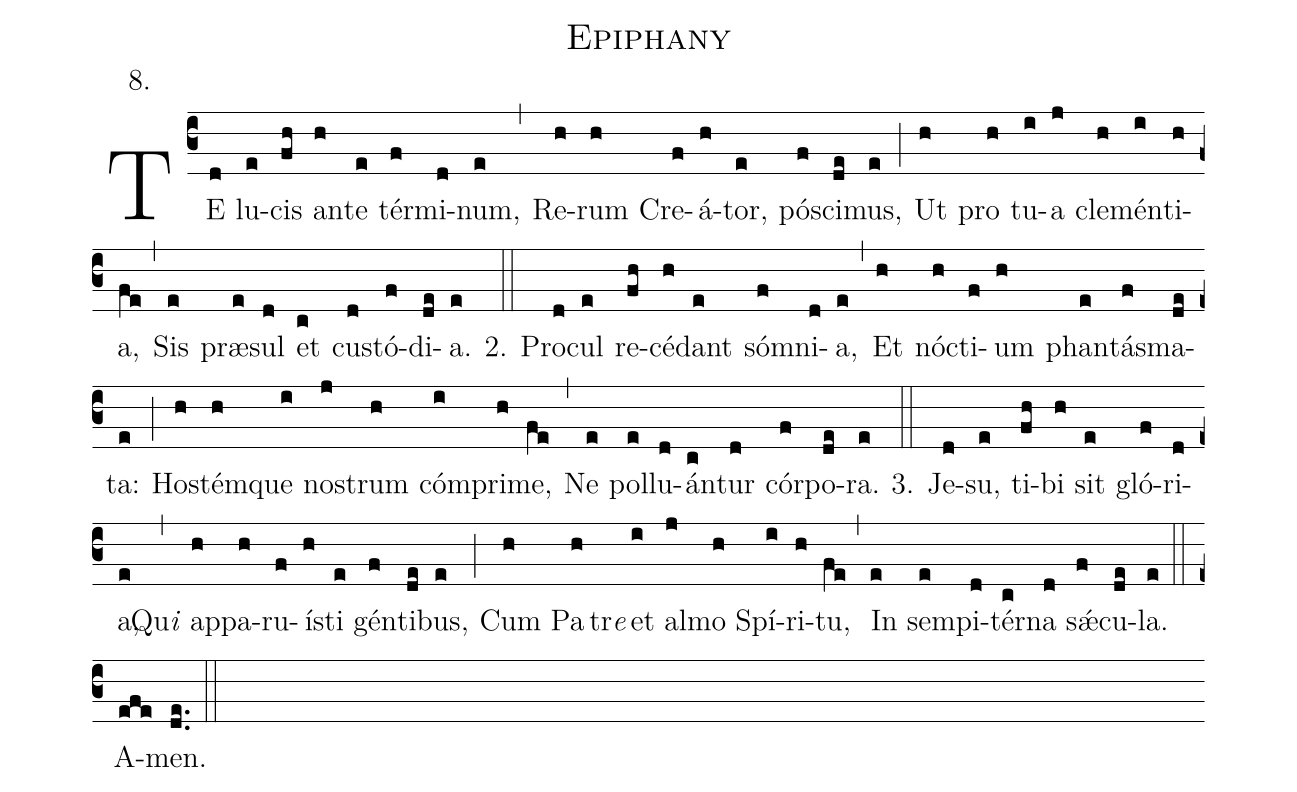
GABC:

name: Epiphany;
annotation: 8.;
%%
(c3)TE(d) lu(e)cis(fh) an(h)te(e) tér(f)mi(d)num,(e) (,)
Re(h)rum(h) Cre(f)á(h)tor,(e) pó(f)sci(de)mus,(e) (;)
Ut(h) pro(h) tu(i)a(j) cle(h)mén(i)ti(h)a,(fe) (,)
Sis(e) præ(e)sul(d) et(c) cu(d)stó(f)di(de)a.(e) (::)

2. Pro(d)cul(e) re(fh)cé(h)dant(e) sóm(f)ni(d)a,(e) (,)
Et(h) nó(h)cti(f)um(h) phan(e)tás(f)ma(de)ta:(e) (;)
Ho(h)stém(h)que(i) no(j)strum(h) cóm(i)pri(h)me,(fe) (,)
Ne(e) pol(e)lu(d)án(c)tur(d) cór(f)po(de)ra.(e) (::)

3. Je(d)su,(e) ti(fh)bi(h) sit(e) gló(f)ri(d)a,(e) (,)
Qu<i>i</i>() ap(h)pa(h)ru(f)í(h)sti(e) gén(f)ti(de)bus,(e) (;)
Cum(h) Pa(h)tr<i>e</i>() et(i) al(j)mo(h) Spí(i)ri(h)tu,(fe) (,)
In(e) sem(e)pi(d)tér(c)na(d) s<sp>'ae</sp>(f)cu(de)la.(e) (::)
A(efe)men.(de..) (::)
